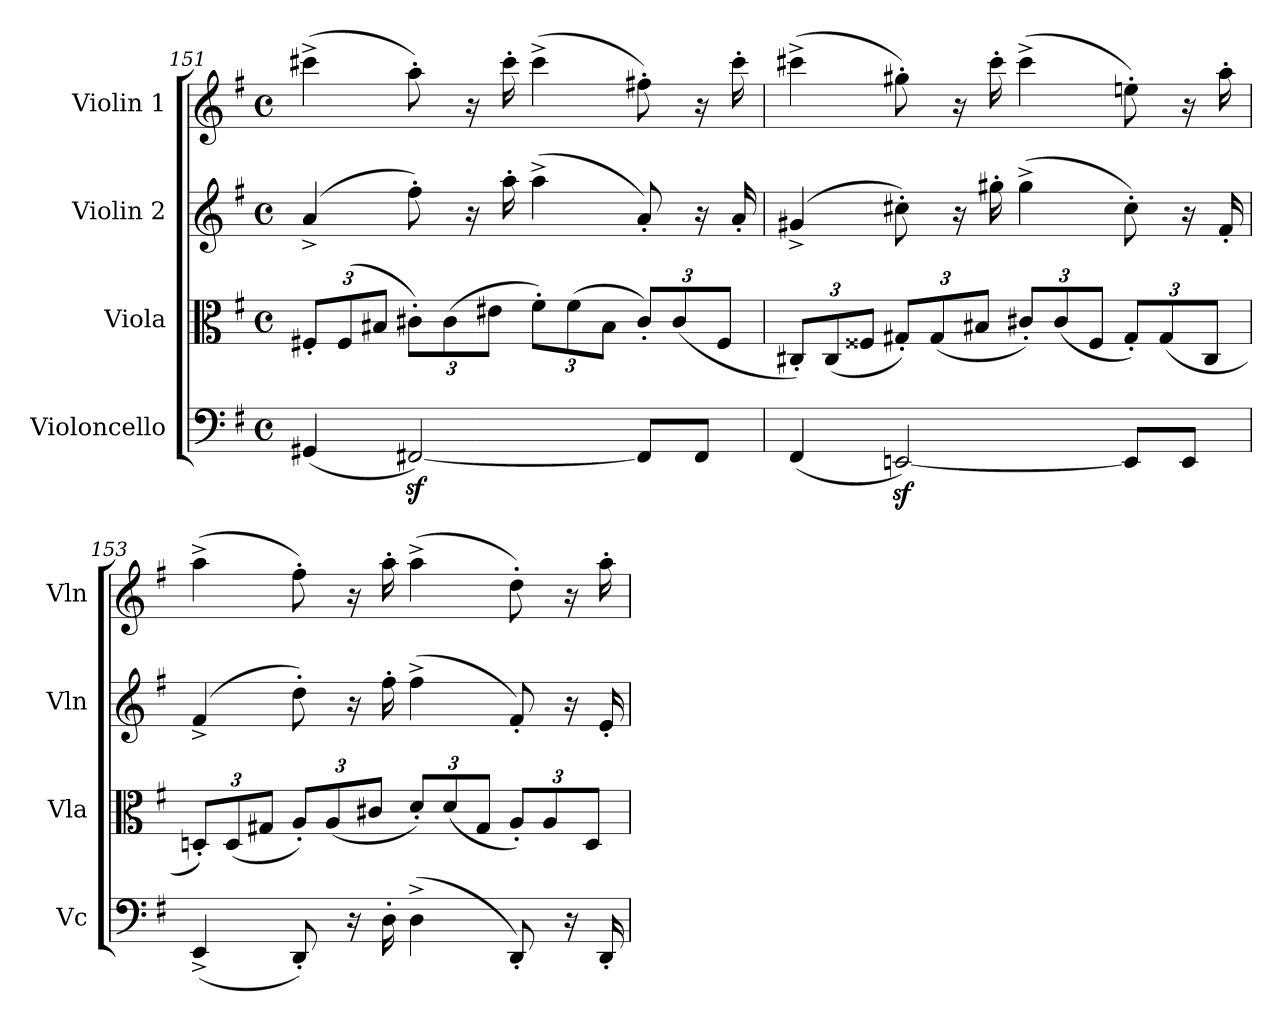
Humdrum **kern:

**kern	**kern	**kern	**kern
*part4	*part3	*part2	*part1
*staff4	*staff3	*staff2	*staff1
*I"Violoncello	*I"Viola	*I"Violin 2	*I"Violin 1
*I'Vc	*I'Vla	*I'Vln	*I'Vln
!!LO:LB:g=z
*clefF4	*clefC3	*clefG2	*clefG2
*k[f#]	*k[f#]	*k[f#]	*k[f#]
*M4/4	*M4/4	*M4/4	*M4/4
*met(c)	*met(c)	*met(c)	*met(c)
*	*Xbrackettup	*	*
=151	=151	=151	=151
(4GG#X/	12F#X'/L	(4a^/	(4ccc#X^\
.	(12F#/	.	.
.	12B#X/J	.	.
[2FF#Xz</)	12c#X'\L)	8ff#'\)	8aa'\)
.	(12c#\	.	.
.	.	16r	16r
.	12e#X\J	.	.
.	.	16aa'\	16ccc#'\
.	12f#'\L)	(4aa^\	(4ccc#^\
.	(12f#\	.	.
.	12B#\J	.	.
8FF#/L]	12c#'/L)	8a'/)	8ff#X'\)
.	(12c#/	.	.
8FF#/J	.	16r	16r
.	12F#/J	.	.
.	.	16a'/	16ccc#'\
=152	=152	=152	=152
(4FF#/	12C#X'/L)	(4g#X^/	(4ccc#X^\
.	(12C#/	.	.
.	12F##X/J	.	.
[2EEnz</)	12G#X'/L)	8cc#X'\)	8gg#X'\)
.	(12G#/	.	.
.	.	16r	16r
.	12B#X/J	.	.
.	.	16gg#X'\	16ccc#'\
.	12c#X'/L)	(4gg#^\	(4ccc#^\
.	(12c#/	.	.
.	12F##/J	.	.
8EE/L]	12G#'/L)	8cc#'\)	8een'\)
.	(12G#/	.	.
8EE/J	.	16r	16r
.	12C#/J	.	.
.	.	16f#'/	16aa'\
=153	=153	=153	=153
(4EE^/	12Dn'/L)	(4f#^/	(4aa^\
.	(12D/	.	.
.	12G#X/J	.	.
8DD'/)	12A'/L)	8dd'\)	8ff#'\)
.	(12A/	.	.
16r	.	16r	16r
.	12c#X/J	.	.
16D'\	.	16ff#'\	16aa'\
(4D^\	12d'/L)	(4ff#^\	(4aa^\
.	(12d/	.	.
.	12G#/J	.	.
8DD'/)	12A'/L)	8f#'/)	8dd'\)
.	12A/	.	.
16r	.	16r	16r
.	12D/J	.	.
16DD'/	.	16e'/	16aa'\
=	=	=	=
*-	*-	*-	*-
